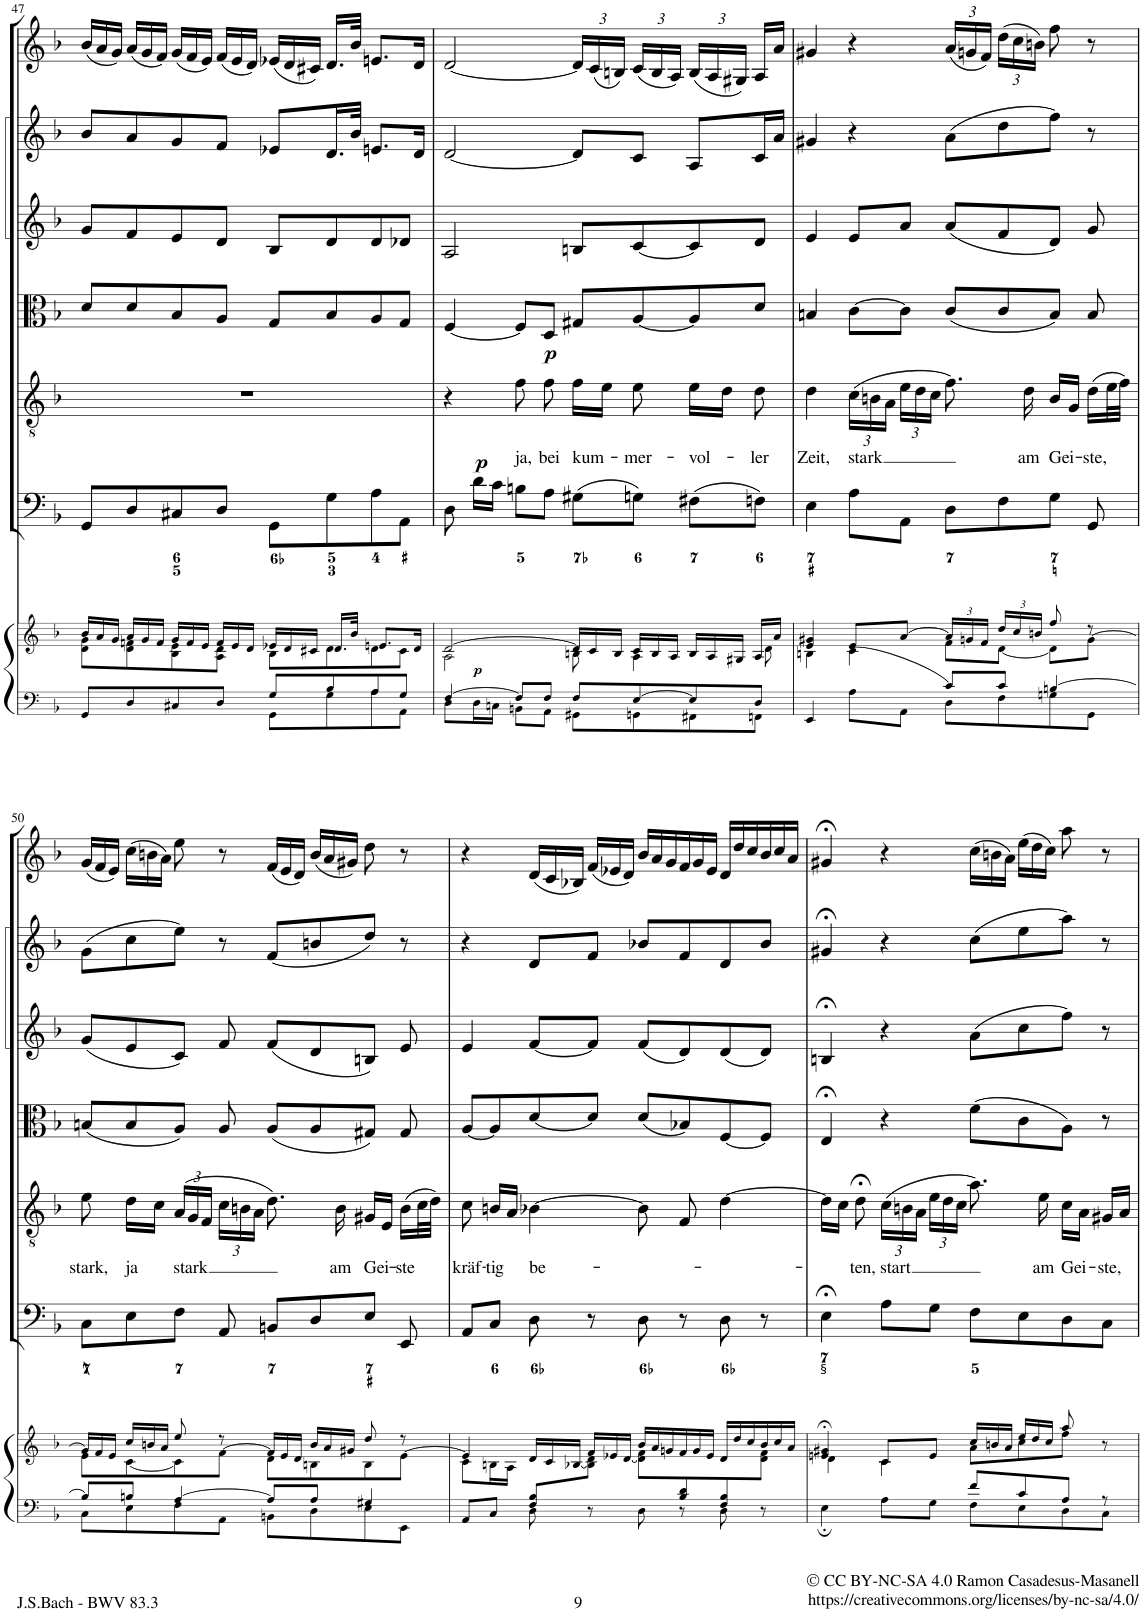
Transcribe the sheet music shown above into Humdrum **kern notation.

**kern	**kern	**dynam	**kern	**dynam	**kern	**text	**kern	**dynam	**kern	**kern	**kern
*part7	*part7	*part7	*part6	*part6	*part5	*part5	*part4	*part4	*part3	*part2	*part1
*staff8	*staff7	*staff7/8	*staff6	*staff6	*staff5	*staff5	*staff4	*staff4	*staff3	*staff2	*staff1
*I"Piano reduction	*	*	*I"Continuo	*	*I"Tenore	*	*I"Viola	*	*I"Violino II	*I"Violino I	*I"Violino Solo
*I'Pno	*	*	*	*	*	*	*	*	*	*	*I'Vln
!!LO:PB:g=z
*clefF4	*clefG2	*	*clefF4	*	*clefGv2	*	*clefC3	*	*clefG2	*clefG2	*clefG2
*k[b-]	*k[b-]	*	*k[b-]	*	*k[b-]	*	*k[b-]	*	*k[b-]	*k[b-]	*k[b-]
*M4/4	*M4/4	*	*M4/4	*	*M4/4	*	*M4/4	*	*M4/4	*M4/4	*M4/4
*met(c)	*met(c)	*	*met(c)	*	*met(c)	*	*met(c)	*	*met(c)	*met(c)	*met(c)
=47	=47	=47	=47	=47	=47	=47	=47	=47	=47	=47	=47
*^	*	*	*	*	*	*	*	*	*	*	*
*	*	*Xbrackettup	*	*	*	*	*	*	*	*	*	*Xbrackettup
*	*	*^	*	*	*	*	*	*	*	*	*	*
8GG/L	2ryy	24b-/LL	8d\ 8g\L	.	8GG/L	.	1r	.	8d/L	.	8g/L	8b-/L	(24b-/LL
.	.	24a/	.	.	.	.	.	.	.	.	.	.	24a/
.	.	24g/JJ	.	.	.	.	.	.	.	.	.	.	24g/JJ)
8D/	.	24a/LL	8d\ 8fn\	.	8D/	.	.	.	8d/	.	8f/	8a/	(24a/LL
.	.	24g/	.	.	.	.	.	.	.	.	.	.	24g/
.	.	24f/JJ	.	.	.	.	.	.	.	.	.	.	24f/JJ)
8C#X/	.	24g/LL	8B-\ 8e\	.	8C#X/	.	.	.	8B-/	.	8e/	8g/	(24g/LL
.	.	24f/	.	.	.	.	.	.	.	.	.	.	24f/
.	.	24e/JJ	.	.	.	.	.	.	.	.	.	.	24e/JJ)
8D/J	.	24f/LL	8A\ 8d\J	.	8D/J	.	.	.	8A/J	.	8d/J	8f/J	(24f/LL
.	.	24e/	.	.	.	.	.	.	.	.	.	.	24e/
.	.	24d/JJ	.	.	.	.	.	.	.	.	.	.	24d/JJ)
8G/L	8GG\L	24e-X/LL	8B-\L	.	8GG\L	.	.	.	8G/L	.	8B-/L	8e-X/L	(24e-X/LL
.	.	24d/	.	.	.	.	.	.	.	.	.	.	24d/
.	.	24c#X/JJ	.	.	.	.	.	.	.	.	.	.	24c#X/JJ)
8B-/	8G\	16.d/LL	8d\	.	8G\	.	.	.	8B-/	.	8d/	16.d/L	16.d/LL
.	.	32b-/JJk	.	.	.	.	.	.	.	.	.	32b-/JJk	32b-/JJk
8A/	8A\	8.en/L	8d\	.	8A\	.	.	.	8A/	.	8d/	8.en/L	8.en/L
8G/J	8AA\J	.	8c#\J	.	8AA\J	.	.	.	8G/J	.	8d-X/J	.	.
.	.	16d/Jk	.	.	.	.	.	.	.	.	.	16d/Jk	16d/Jk
=48	=48	=48	=48	=48	=48	=48	=48	=48	=48	=48	=48	=48	=48
*	*	*	*^	*	*	*	*	*	*	*	*	*	*
[4F/	8D\L	[2d/	2A\	8ryy	.	8D\	.	4r	.	[4F/	.	2A/	[2d/	[2d/
!	!	!	!	!	!LO:DY:b	!	!LO:DY:a	!	!	!	!	!	!	!
.	16D\L	.	.	2..ryy	p	16d\LL	p	.	.	.	.	.	.	.
.	16Cn\JJ	.	.	.	.	16c\JJ	.	.	.	.	.	.	.	.
!	!	!	!	!	!	!	!	!	!LO:LY:b	!	!	!	!	!
8F/L]	8BBn\L	.	.	.	.	8Bn\L	.	8f\	ja,	8F/L]	.	.	.	.
!	!	!	!	!	!	!	!	!	!LO:LY:b	!	!LO:DY:b	!	!	!
8F/J	8AA\J	.	.	.	.	8A\J	.	8f\	bei	8D/J	p	.	.	.
!	!	!	!	!	!	!	!	!	!LO:LY:b	!	!	!	!	!
8F/L	8GG#X\L	24d/LL]	8Bn\	.	.	(8G#X\L	.	16f\LL	kum-	8G#X/L	.	8Bn/L	8d/L]	24d/LL]
.	.	24c/	.	.	.	.	.	.	.	.	.	.	.	(24c/
.	.	.	.	.	.	.	.	16e\JJ	.	.	.	.	.	.
.	.	24B/JJ	.	.	.	.	.	.	.	.	.	.	.	24Bn/JJ)
!	!	!	!	!	!	!	!	!	!LO:LY:b	!	!	!	!	!
[8E/	8GGn\	24c/LL	4A\	.	.	8Gn\J)	.	8e\	-mer-	[8A/	.	[8c/	8c/J	(24c/LL
.	.	24B/	.	.	.	.	.	.	.	.	.	.	.	24B/
.	.	24A/JJ	.	.	.	.	.	.	.	.	.	.	.	24A/JJ)
!	!	!	!	!	!	!	!	!	!LO:LY:b	!	!	!	!	!
8E/]	8FF#X\	24B/LL	.	.	.	(8F#X\L	.	16e\LL	-vol-	8A/]	.	8c/]	8A/L	(24B/LL
.	.	24A/	.	.	.	.	.	.	.	.	.	.	.	24A/
.	.	.	.	.	.	.	.	16d\JJ	.	.	.	.	.	.
.	.	24G#X/JJ	.	.	.	.	.	.	.	.	.	.	.	24G#X/JJ)
!	!	!	!	!	!	!	!	!	!LO:LY:b	!	!	!	!	!
8D/J	8FFn\J	16A/LL	8d\	.	.	8Fn\J)	.	8d\	-ler	8d/J	.	8d/J	16c/L	16A/LL
.	.	16a/JJ	.	.	.	.	.	.	.	.	.	.	16a/JJ	16a/JJ
=49	=49	=49	=49	=49	=49	=49	=49	=49	=49	=49	=49	=49	=49	=49
!	!	!	!	!	!	!	!	!	!LO:LY:b	!	!	!	!	!
*	*	*	*v	*v	*	*	*	*	*	*	*	*	*	*
4EE/	4ryy	4e/ 4g#X/	4Bn\	.	4E\	.	4d\	Zeit,	4Bn/	.	4e/	4g#X/	4g#X/
*	*	*	*	*	*	*	*Xbrackettup	*	*	*	*	*	*
!	!	!	!	!	!	!	!	!LO:LY:b	!	!	!	!	!
4ryy	8A\L	8e/L	[>4c\	.	8A\L	.	(24c\LL	stark	[8c\L	.	8e/L	4r	4r
.	.	.	.	.	.	.	24Bn\	.	.	.	.	.	.
.	.	.	.	.	.	.	24A\JJ	.	.	.	.	.	.
.	8AA\J	[8a/J	.	.	8AA\J	.	24e\LL	.	8c\J]	.	8a/J	.	.
.	.	.	.	.	.	.	24d\	.	.	.	.	.	.
.	.	.	.	.	.	.	24c\JJ	.	.	.	.	.	.
8c/L]	8D\L	24a/LL]	8f\L	.	8D\L	.	8.f\)	.	(8c/L	.	(8a/L	(8a\L	(24a/LL
.	.	24gn/	.	.	.	.	.	.	.	.	.	.	24gn/
.	.	24f/JJ	.	.	.	.	.	.	.	.	.	.	24f/JJ)
8c/J	8F\	24dd/LL	[8d\J	.	8F\	.	.	.	8c/	.	8f/	8dd\	(24dd\LL
.	.	24cc/	.	.	.	.	.	.	.	.	.	.	24cc\
!	!	!	!	!	!	!	!	!LO:LY:b	!	!	!	!	!
.	.	.	.	.	.	.	16d\	am	.	.	.	.	.
.	.	24bn/JJ	.	.	.	.	.	.	.	.	.	.	24bn\JJ)
!	!	!	!	!	!	!	!	!LO:LY:b	!	!	!	!	!
[4Bn/	8Gn\	8ff/	8d\L]	.	8G\J	.	16B/LL	Gei-	8B/J)	.	8d/J)	8ff\J)	8ff\
.	.	.	.	.	.	.	16G/JJ	.	.	.	.	.	.
!	!	!	!	!	!	!	!	!LO:LY:b	!	!	!	!	!
.	8GG\J	8r	[>8g\J	.	8GG/	.	(16d\LL	-ste,	8B/	.	8g/	8r	8r
.	.	.	.	.	.	.	32e\L	.	.	.	.	.	.
.	.	.	.	.	.	.	32f\JJJ)	.	.	.	.	.	.
!!LO:LB:g=z
=50	=50	=50	=50	=50	=50	=50	=50	=50	=50	=50	=50	=50	=50
!	!	!	!	!	!	!	!	!LO:LY:b	!	!	!	!	!
8B/L]	8C\L	24g/LL]	8e\L	.	8C\L	.	8e\	stark,	(8Bn/L	.	(8g/L	(8g\L	(24g/LL
.	.	24f/	.	.	.	.	.	.	.	.	.	.	24f/
.	.	24e/JJ	.	.	.	.	.	.	.	.	.	.	24e/JJ)
!	!	!	!	!	!	!	!	!LO:LY:b	!	!	!	!	!
8Bn/J	8E\	24cc/LL	[8c\	.	8E\	.	16d\LL	ja	8B/	.	8e/	8cc\	(24cc\LL
.	.	24bn/	.	.	.	.	.	.	.	.	.	.	24bn\
.	.	.	.	.	.	.	16c\JJ	.	.	.	.	.	.
.	.	24a/JJ	.	.	.	.	.	.	.	.	.	.	24a\JJ)
!	!	!	!	!	!	!	!	!LO:LY:b	!	!	!	!	!
[4A/	8F\	8ee/	8c\]	.	8F\J	.	(24A/LL	stark	8A/J)	.	8c/J)	8ee\J)	8ee\
.	.	.	.	.	.	.	24G/	.	.	.	.	.	.
.	.	.	.	.	.	.	24F/JJ	.	.	.	.	.	.
.	8AA\J	8r	[>8f\J	.	8AA/	.	24c\LL	.	8A/	.	8f/	8r	8r
.	.	.	.	.	.	.	24Bn\	.	.	.	.	.	.
.	.	.	.	.	.	.	24A\JJ	.	.	.	.	.	.
8A/L]	8BBn\L	24f/LL]	8d\L	.	8BBn/L	.	8.d\)	.	(8A/L	.	(8f/L	(8f/L	(24f/LL
.	.	24e/	.	.	.	.	.	.	.	.	.	.	24e/
.	.	24d/JJ	.	.	.	.	.	.	.	.	.	.	24d/JJ)
8A/J	8D\	24b/LL	8Bn\	.	8D/	.	.	.	8A/	.	8d/	8bn/	(24b/LL
.	.	24a/	.	.	.	.	.	.	.	.	.	.	24a/
!	!	!	!	!	!	!	!	!LO:LY:b	!	!	!	!	!
.	.	.	.	.	.	.	16B\	am	.	.	.	.	.
.	.	24g#X/JJ	.	.	.	.	.	.	.	.	.	.	24g#X/JJ)
!	!	!	!	!	!	!	!	!LO:LY:b	!	!	!	!	!
4G#X/	8E\	8dd/	8B\	.	8E/J	.	16G#X/LL	Gei-	8G#X/J)	.	8Bn/J)	8dd/J)	8dd\
.	.	.	.	.	.	.	16E/JJ	.	.	.	.	.	.
!	!	!	!	!	!	!	!	!LO:LY:b	!	!	!	!	!
.	8EE\J	8r	[>8e\J	.	8EE/	.	(16B\LL	-ste	8G#/	.	8e/	8r	8r
.	.	.	.	.	.	.	32c\L	.	.	.	.	.	.
.	.	.	.	.	.	.	32d\JJJ)	.	.	.	.	.	.
=51	=51	=51	=51	=51	=51	=51	=51	=51	=51	=51	=51	=51	=51
!	!	!	!	!	!	!	!	!LO:LY:b	!	!	!	!	!
4ryy	8AA/L	4e/]	8c\L	.	8AA/L	.	8c\	kräf-	[8A/L	.	4e/	4r	4r
!	!	!	!	!	!	!	!	!LO:LY:b	!	!	!	!	!
.	8C/J	.	16Bn\L	.	8C/J	.	16Bn/LL	-tig	8A/]	.	.	.	.
.	.	.	16A\JJ	.	.	.	16A/JJ	.	.	.	.	.	.
!	!	!	!	!	!	!	!	!LO:LY:b	!	!	!	!	!
8F/ 8B-/L	8D\	24d/LL	8ryy	.	8D\	.	[4B-X\	be-	[8d/	.	[8f/L	8d/L	(24d/LL
.	.	24c/	.	.	.	.	.	.	.	.	.	.	24c/
.	.	[<24B-X/JJ	.	.	.	.	.	.	.	.	.	.	24B-X/JJ)
4ryy	8r	24f/LL	8B-\] 8d\J	.	8r	.	.	.	8d/J]	.	8f/J]	8f/J	(24f/LL
.	.	24e-X/	.	.	.	.	.	.	.	.	.	.	24e-X/
.	.	[<24d/JJ	.	.	.	.	.	.	.	.	.	.	24d/JJ)
*	*	*brackettup	*	*	*	*	*	*	*	*	*	*	*brackettup
.	8D\	24b-/LL	8d\] 8f\L	.	8D\	.	8B-\]	.	(8d/L	.	(8f/L	8b-X/L	24b-/LL
.	.	24a/	.	.	.	.	.	.	.	.	.	.	24a/
.	.	24gn/	.	.	.	.	.	.	.	.	.	.	24g/
8B-/ 8d/	8r	24f/	4ryy	.	8r	.	8F/	.	8B-X/)	.	8d/)	8f/	24f/
.	.	24g/	.	.	.	.	.	.	.	.	.	.	24g/
.	.	24e-/JJ	.	.	.	.	.	.	.	.	.	.	24e-/JJ
8F/ 8B-/	8D\	24d/LL	.	.	8D\	.	[4d\	.	[8F/	.	(8d/	8d/	24d/LL
.	.	24dd/	.	.	.	.	.	.	.	.	.	.	24dd/
.	.	24cc/	.	.	.	.	.	.	.	.	.	.	24cc/
8ryy	8r	24b-/	8d\ 8f\J	.	8r	.	.	.	8F/J]	.	8d/J)	8b-/J	24b-/
.	.	24cc/	.	.	.	.	.	.	.	.	.	.	24cc/
.	.	24a/JJ	.	.	.	.	.	.	.	.	.	.	24a/JJ
=52	=52	=52	=52	=52	=52	=52	=52	=52	=52	=52	=52	=52	=52
2ryy	4E;\	4en/;< 4g#X/;<	4d\	.	4E;<\	.	16d\LL]	.	4E;</	.	4Bn;</	4g#X;</	4g#X;</
.	.	.	.	.	.	.	16c\JJ	.	.	.	.	.	.
!	!	!	!	!	!	!	!	!LO:LY:b	!	!	!	!	!
.	.	.	.	.	.	.	8d;<\	-ten,	.	.	.	.	.
!	!	!	!	!	!	!	!	!LO:LY:b	!	!	!	!	!
.	8A\L	8c/L	4c\	.	8A\L	.	(24c\LL	start	4r	.	4r	4r	4r
.	.	.	.	.	.	.	24Bn\	.	.	.	.	.	.
.	.	.	.	.	.	.	24A\JJ	.	.	.	.	.	.
.	8G\J	8e/J	.	.	8G\J	.	24e\LL	.	.	.	.	.	.
.	.	.	.	.	.	.	24d\	.	.	.	.	.	.
.	.	.	.	.	.	.	24c\JJ	.	.	.	.	.	.
*	*	*Xbrackettup	*	*	*	*	*	*	*	*	*	*	*Xbrackettup
8f/L	8F\L	24cc/LL	8a\L	.	8F\L	.	8.a\)	.	(8f\L	.	(8a\L	(8cc\L	(24cc\LL
.	.	24bn/	.	.	.	.	.	.	.	.	.	.	24bn\
.	.	24a/JJ	.	.	.	.	.	.	.	.	.	.	24a\JJ)
8c/	8E\	24ee/LL	8cc\	.	8E\	.	.	.	8c\	.	8cc\	8ee\	(24ee\LL
.	.	24dd/	.	.	.	.	.	.	.	.	.	.	24dd\
!	!	!	!	!	!	!	!	!LO:LY:b	!	!	!	!	!
.	.	.	.	.	.	.	16e\	am	.	.	.	.	.
.	.	24cc/JJ	.	.	.	.	.	.	.	.	.	.	24cc\JJ)
!	!	!	!	!	!	!	!	!LO:LY:b	!	!	!	!	!
8A/J	8D\	8aa/	8ff\J	.	8D\	.	16c\LL	Gei-	8A\J)	.	8ff\J)	8aa\J)	8aa\
.	.	.	.	.	.	.	16A\JJ	.	.	.	.	.	.
!	!	!	!	!	!	!	!	!LO:LY:b	!	!	!	!	!
8r	8C\J	8r	8ryy	.	8C\J	.	16G#X/LL	-ste,	8r	.	8r	8r	8r
.	.	.	.	.	.	.	16A/JJ	.	.	.	.	.	.
*v	*v	*	*	*	*	*	*	*	*	*	*	*	*
*	*v	*v	*	*	*	*	*	*	*	*	*	*
=	=	=	=	=	=	=	=	=	=	=	=
*-	*-	*-	*-	*-	*-	*-	*-	*-	*-	*-	*-
